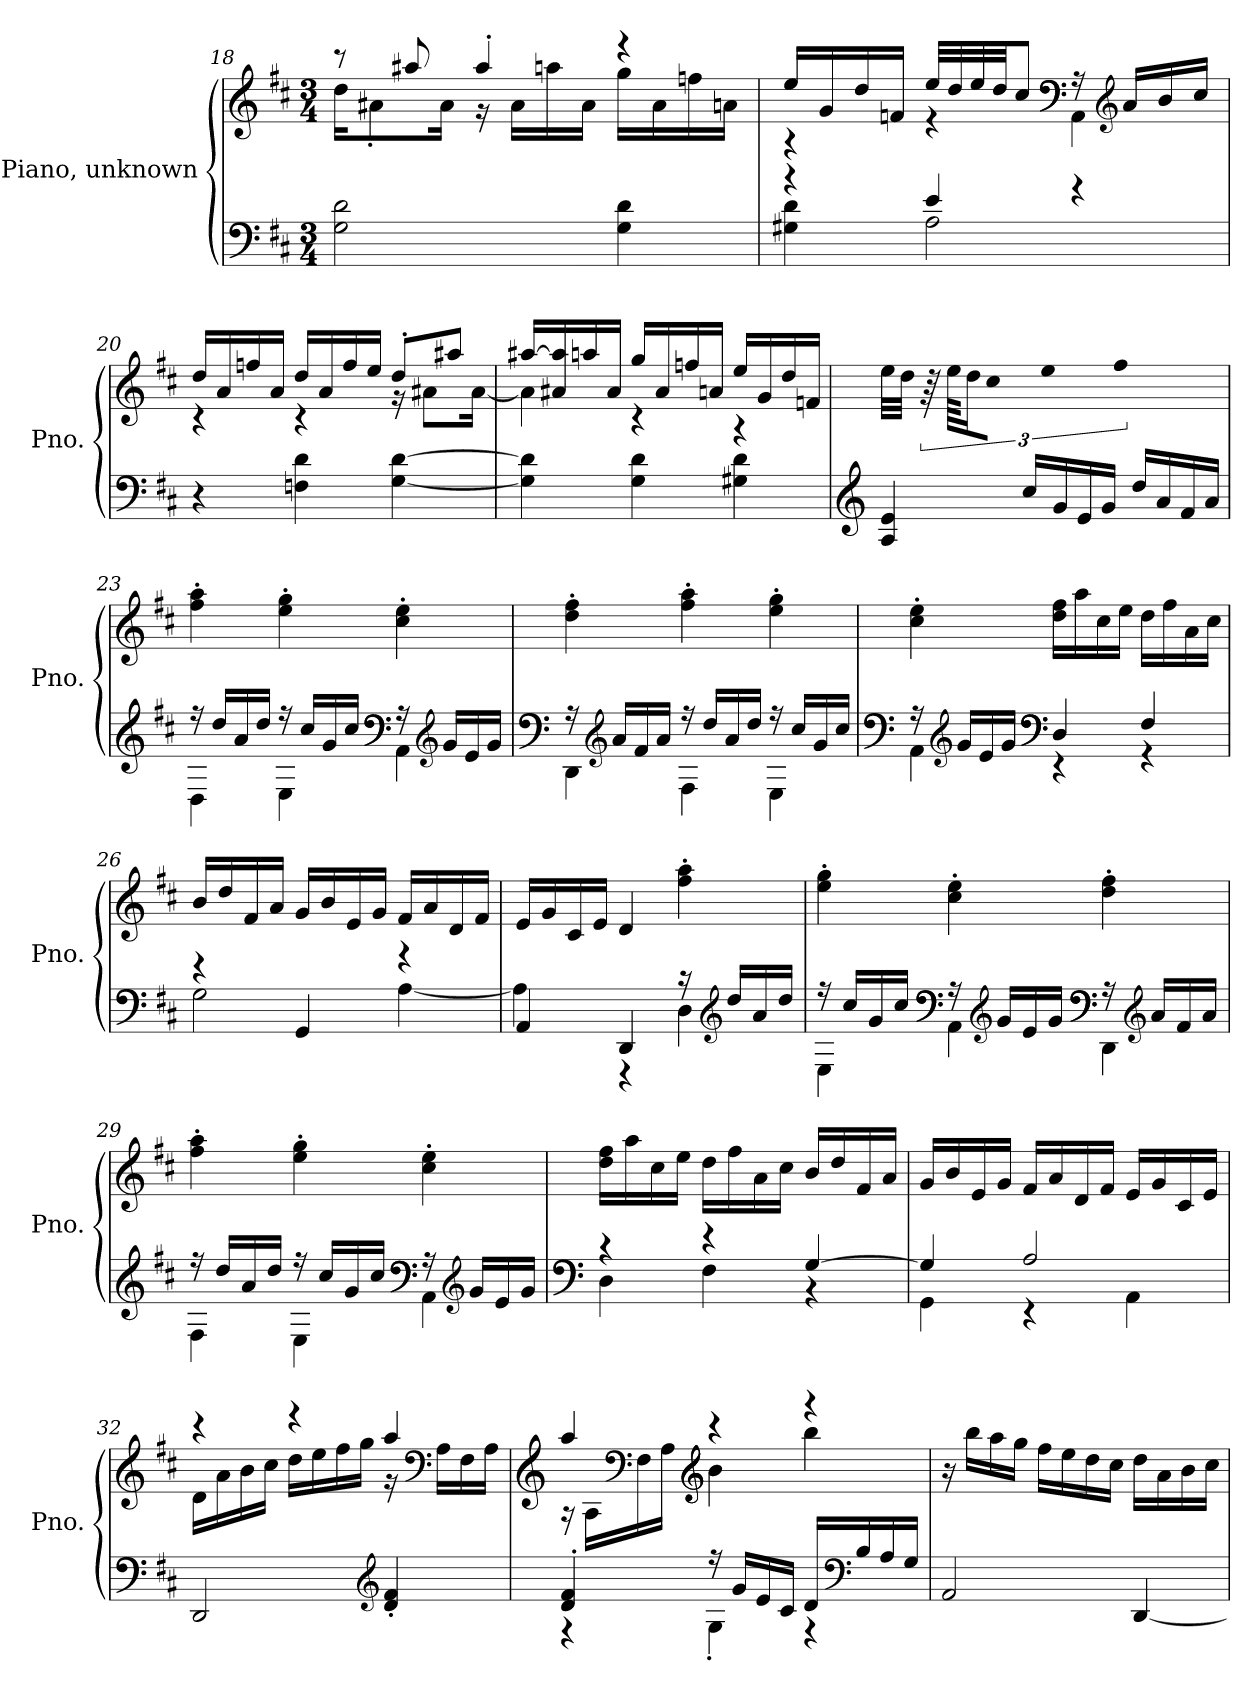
**kern	**kern
*part1	*part1
*staff2	*staff1
*I"Piano, unknown	*
*I'Pno.	*
!!LO:PB:g=z
*clefF4	*clefG2
*k[f#c#]	*k[f#c#]
*M3/4	*M3/4
=18	=18
*	*^
2G\ 2d\	8r	16dd\KL
.	.	8a#X'\
.	8aa#X/	.
.	.	16a#\Jk
.	4aa#'/	16r
.	.	16a#\LL
.	.	16aan\
.	.	16a#\JJ
4G\ 4d\	4r	16gg\LL
.	.	16a#\
.	.	16ffn\
.	.	16an\JJ
=19	=19	=19
*^	*	*
4r	4G#X\ 4d\	16ee/LL	4r
.	.	16g/	.
.	.	16dd/	.
.	.	16fn/JJ	.
4e/	2A\	32ee/LLL	4r
.	.	32dd/	.
.	.	32ee/	.
.	.	32dd/JJ	.
.	.	8cc#/J	.
*	*	*clefF4	*
4r	.	16r	4AA\
*	*	*clefG2	*
.	.	16a/LL	.
.	.	16b/	.
.	.	16cc#/JJ	.
*v	*v	*	*
!!LO:LB:g=z	!!
=20	=20	=20
4r	16dd/LL	4r
.	16a/	.
.	16ffn/	.
.	16a/JJ	.
4Fn\ 4d\	16dd/LL	4r
.	16a/	.
.	16ff/	.
.	16ee/JJ	.
[4G\ [4d\	8dd'/L	16r
.	.	8a#X\L
.	8aa#X/J	.
.	.	[16a#\Jk
=21	=21	=21
4G\] 4d\]	[16aa#X/LL	4a#\]
.	16a#X/ 16aa#/]	.
.	16aan/	.
.	16a#/JJ	.
4G\ 4d\	16gg/LL	4r
.	16a#/	.
.	16ffn/	.
.	16an/JJ	.
4G#X\ 4d\	16ee/LL	4r
.	16g/	.
.	16dd/	.
.	16fn/JJ	.
*	*v	*v
!!LO:LB:g=z
=22	=22
*clefG2	*
4A/ 4e/	32ee\LLL
.	32dd\JJJ
.	96r
.	96ee\KKLL
.	24dd\J
.	8cc#\J
16cc#/LL	4ee\
16g/	.
16e/	.
16g/JJ	.
16dd/LL	4ff#\
16a/	.
16f#/	.
16a/JJ	.
=23	=23
*^	*
16r	4D\	4ff#\' 4aa\'
16dd/LL	.	.
16a/	.	.
16dd/JJ	.	.
16r	4E\	4ee\' 4gg\'
16cc#/LL	.	.
16g/	.	.
16cc#/JJ	.	.
*clefF4	*	*
16r	4AA\	4cc#\' 4ee\'
*clefG2	*	*
16g/LL	.	.
16e/	.	.
16g/JJ	.	.
=24	=24	=24
*clefF4	*	*
16r	4DD\	4dd\' 4ff#\'
*clefG2	*	*
16a/LL	.	.
16f#/	.	.
16a/JJ	.	.
16r	4F#\	4ff#\' 4aa\'
16dd/LL	.	.
16a/	.	.
16dd/JJ	.	.
16r	4E\	4ee\' 4gg\'
16cc#/LL	.	.
16g/	.	.
16cc#/JJ	.	.
!!LO:LB:g=z
=25	=25	=25
*clefF4	*	*
16r	4AA\	4cc#\' 4ee\'
*clefG2	*	*
16g/LL	.	.
16e/	.	.
16g/JJ	.	.
*clefF4	*	*
4D/	4r	16dd\ 16ff#\LL
.	.	16aa\
.	.	16cc#\
.	.	16ee\JJ
4F#/	4r	16dd\LL
.	.	16ff#\
.	.	16a\
.	.	16cc#\JJ
=26	=26	=26
4r	2G\	16b/LL
.	.	16dd/
.	.	16f#/
.	.	16a/JJ
4GG/	.	16g/LL
.	.	16b/
.	.	16e/
.	.	16g/JJ
4r	[4A\	16f#/LL
.	.	16a/
.	.	16d/
.	.	16f#/JJ
=27	=27	=27
4AA/	4A\]	16e/LL
.	.	16g/
.	.	16c#/
.	.	16e/JJ
4DD/	4r	4d/
16r	4D\	4ff#\' 4aa\'
*clefG2	*	*
16dd/LL	.	.
16a/	.	.
16dd/JJ	.	.
!!LO:LB:g=z
=28	=28	=28
16r	4E\	4ee\' 4gg\'
16cc#/LL	.	.
16g/	.	.
16cc#/JJ	.	.
*clefF4	*	*
16r	4AA\	4cc#\' 4ee\'
*clefG2	*	*
16g/LL	.	.
16e/	.	.
16g/JJ	.	.
*clefF4	*	*
16r	4DD\	4dd\' 4ff#\'
*clefG2	*	*
16a/LL	.	.
16f#/	.	.
16a/JJ	.	.
=29	=29	=29
16r	4F#\	4ff#\' 4aa\'
16dd/LL	.	.
16a/	.	.
16dd/JJ	.	.
16r	4E\	4ee\' 4gg\'
16cc#/LL	.	.
16g/	.	.
16cc#/JJ	.	.
*clefF4	*	*
16r	4AA\	4cc#\' 4ee\'
*clefG2	*	*
16g/LL	.	.
16e/	.	.
16g/JJ	.	.
!!LO:LB:g=z
=30	=30	=30
*clefF4	*	*
4r	4D\	16dd\ 16ff#\LL
.	.	16aa\
.	.	16cc#\
.	.	16ee\JJ
4r	4F#\	16dd\LL
.	.	16ff#\
.	.	16a\
.	.	16cc#\JJ
[4G/	4r	16b/LL
.	.	16dd/
.	.	16f#/
.	.	16a/JJ
=31	=31	=31
4G/]	4GG\	16g/LL
.	.	16b/
.	.	16e/
.	.	16g/JJ
2A/	4r	16f#/LL
.	.	16a/
.	.	16d/
.	.	16f#/JJ
.	4AA\	16e/LL
.	.	16g/
.	.	16c#/
.	.	16e/JJ
*v	*v	*
=32	=32
*	*^
2DD/	4r	16d\LL
.	.	16a\
.	.	16b\
.	.	16cc#\JJ
.	4r	16dd\LL
.	.	16ee\
.	.	16ff#\
.	.	16gg\JJ
*clefG2	*	*
4d/' 4f#/'	4aa/	16r
*	*clefF4	*
.	.	16A\LL
.	.	16F#\
.	.	16A\JJ
!!LO:PB:g=z	!!
=33	=33	=33
*	*clefG2	*
*^	*	*
4d/' 4f#/'	4r	4aa/	16r
.	.	.	16A\LL
*	*	*clefF4	*
.	.	.	16F#\
.	.	.	16A\JJ
*	*	*clefG2	*
16r	4G'\	4r	4b\
16g/LL	.	.	.
16e/	.	.	.
16c#/JJ	.	.	.
16d/LL	4r	4r	4bb\
*clefF4	*	*	*
16B/	.	.	.
16A/	.	.	.
16G/JJ	.	.	.
*v	*v	*	*
*	*v	*v
=34	=34
2AA/	16r
.	16bb\LL
.	16aa\
.	16gg\JJ
.	16ff#\LL
.	16ee\
.	16dd\
.	16cc#\JJ
[4DD/	16dd\LL
.	16a\
.	16b\
.	16cc#\JJ
=	=
*-	*-
